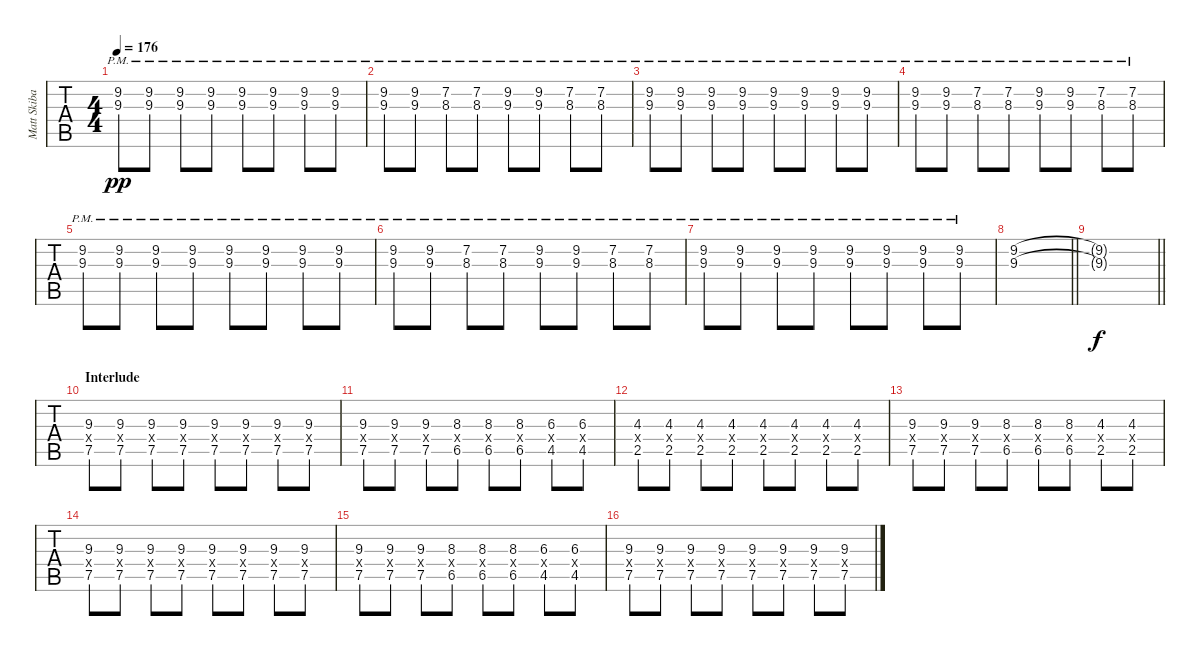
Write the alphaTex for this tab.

\track ("Matt Skiba - Guitar Two" "Matt Skiba") {instrument distortionguitar}
\staff {tabs}
\tuning (E4 B3 G3 D3 A2 E2) {hide}
\ts (4 4)
\tempo 176
\clef g2
\ks e
(9.2{pm} 9.3{pm}).8{dy pp} (9.2{pm} 9.3{pm}).8 (9.2{pm} 9.3{pm}).8 (9.2{pm} 9.3{pm}).8 (9.2{pm} 9.3{pm}).8 (9.2{pm} 9.3{pm}).8 (9.2{pm} 9.3{pm}).8 (9.2{pm} 9.3{pm}).8 |
(9.2{pm} 9.3{pm}).8 (9.2{pm} 9.3{pm}).8 (7.2{pm} 8.3{pm}).8 (7.2{pm} 8.3{pm}).8 (9.2{pm} 9.3{pm}).8 (9.2{pm} 9.3{pm}).8 (7.2{pm} 8.3{pm}).8 (7.2{pm} 8.3{pm}).8 |
(9.2{pm} 9.3{pm}).8 (9.2{pm} 9.3{pm}).8 (9.2{pm} 9.3{pm}).8 (9.2{pm} 9.3{pm}).8 (9.2{pm} 9.3{pm}).8 (9.2{pm} 9.3{pm}).8 (9.2{pm} 9.3{pm}).8 (9.2{pm} 9.3{pm}).8 |
(9.2{pm} 9.3{pm}).8 (9.2{pm} 9.3{pm}).8 (7.2{pm} 8.3{pm}).8 (7.2{pm} 8.3{pm}).8 (9.2{pm} 9.3{pm}).8 (9.2{pm} 9.3{pm}).8 (7.2{pm} 8.3{pm}).8 (7.2{pm} 8.3{pm}).8 |
(9.2{pm} 9.3{pm}).8 (9.2{pm} 9.3{pm}).8 (9.2{pm} 9.3{pm}).8 (9.2{pm} 9.3{pm}).8 (9.2{pm} 9.3{pm}).8 (9.2{pm} 9.3{pm}).8 (9.2{pm} 9.3{pm}).8 (9.2{pm} 9.3{pm}).8 |
(9.2{pm} 9.3{pm}).8 (9.2{pm} 9.3{pm}).8 (7.2{pm} 8.3{pm}).8 (7.2{pm} 8.3{pm}).8 (9.2{pm} 9.3{pm}).8 (9.2{pm} 9.3{pm}).8 (7.2{pm} 8.3{pm}).8 (7.2{pm} 8.3{pm}).8 |
(9.2{pm} 9.3{pm}).8 (9.2{pm} 9.3{pm}).8 (9.2{pm} 9.3{pm}).8 (9.2{pm} 9.3{pm}).8 (9.2{pm} 9.3{pm}).8 (9.2{pm} 9.3{pm}).8 (9.2{pm} 9.3{pm}).8 (9.2{pm} 9.3{pm}).8 |
\barLineRight lightlight
(9.2 9.3).1 |
\barLineRight lightlight
(9.2{t} 9.3{t}).1{dy f} |
\section ("" "Interlude")
(9.3 7.4{x} 7.5).8 (9.3 7.4{x} 7.5).8 (9.3 7.4{x} 7.5).8 (9.3 7.4{x} 7.5).8 (9.3 7.4{x} 7.5).8 (9.3 7.4{x} 7.5).8 (9.3 7.4{x} 7.5).8 (9.3 7.4{x} 7.5).8 |
(9.3 7.4{x} 7.5).8 (9.3 7.4{x} 7.5).8 (9.3 7.4{x} 7.5).8 (8.3 6.4{x} 6.5).8 (8.3 6.4{x} 6.5).8 (8.3 6.4{x} 6.5).8 (6.3 4.4{x} 4.5).8 (6.3 4.4{x} 4.5).8 |
(4.3 2.4{x} 2.5).8 (4.3 2.4{x} 2.5).8 (4.3 2.4{x} 2.5).8 (4.3 2.4{x} 2.5).8 (4.3 2.4{x} 2.5).8 (4.3 2.4{x} 2.5).8 (4.3 2.4{x} 2.5).8 (4.3 2.4{x} 2.5).8 |
(9.3 7.4{x} 7.5).8 (9.3 7.4{x} 7.5).8 (9.3 7.4{x} 7.5).8 (8.3 6.4{x} 6.5).8 (8.3 6.4{x} 6.5).8 (8.3 6.4{x} 6.5).8 (4.3 4.4{x} 2.5).8 (4.3 4.4{x} 2.5).8 |
(9.3 7.4{x} 7.5).8 (9.3 7.4{x} 7.5).8 (9.3 7.4{x} 7.5).8 (9.3 7.4{x} 7.5).8 (9.3 7.4{x} 7.5).8 (9.3 7.4{x} 7.5).8 (9.3 7.4{x} 7.5).8 (9.3 7.4{x} 7.5).8 |
(9.3 7.4{x} 7.5).8 (9.3 7.4{x} 7.5).8 (9.3 7.4{x} 7.5).8 (8.3 6.4{x} 6.5).8 (8.3 6.4{x} 6.5).8 (8.3 6.4{x} 6.5).8 (6.3 4.4{x} 4.5).8 (6.3 4.4{x} 4.5).8 |
(9.3 7.4{x} 7.5).8 (9.3 7.4{x} 7.5).8 (9.3 7.4{x} 7.5).8 (9.3 7.4{x} 7.5).8 (9.3 7.4{x} 7.5).8 (9.3 7.4{x} 7.5).8 (9.3 7.4{x} 7.5).8 (9.3 7.4{x} 7.5).8
